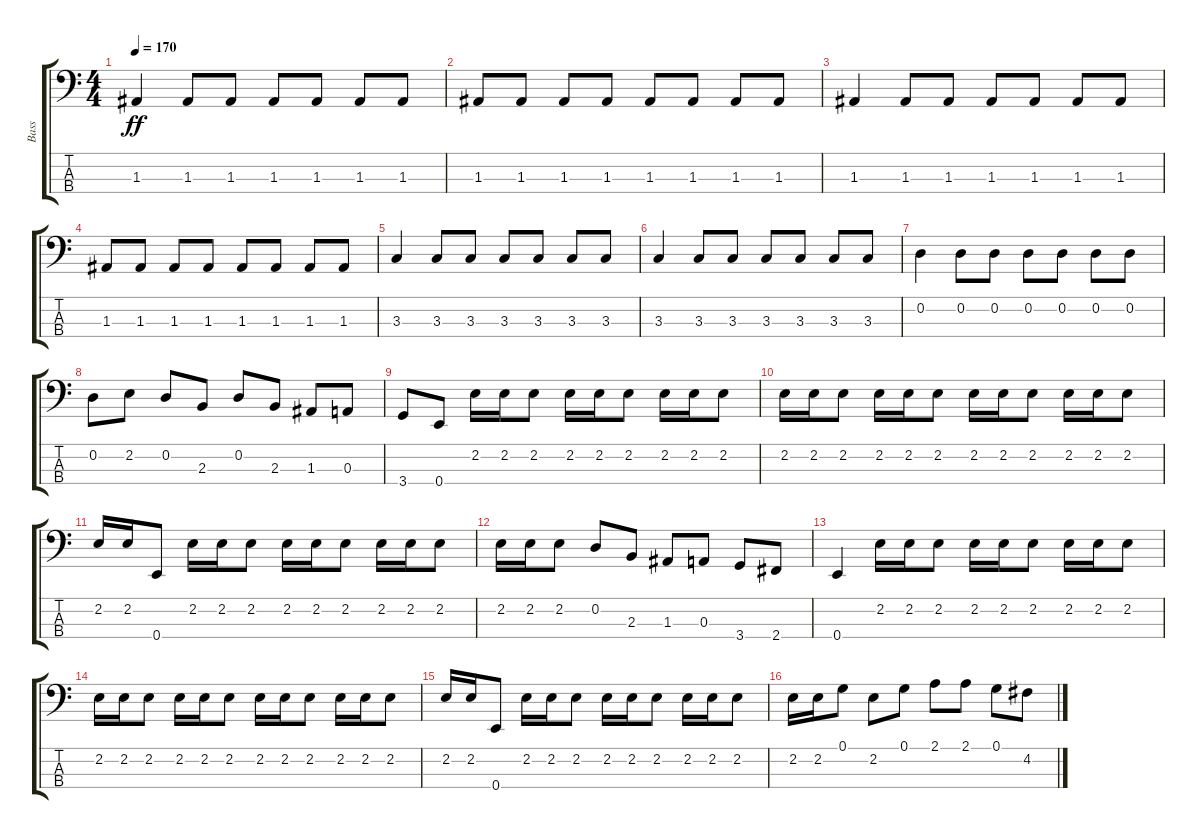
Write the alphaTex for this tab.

\track ("Bass" "Bass") {instrument electricbassfinger}
\staff {score tabs}
\tuning (G2 D2 A1 E1) {hide}
\ts (4 4)
\tempo 170
\clef f4
\ks c
1.3.4{dy ff} 1.3.8 1.3.8 1.3.8 1.3.8 1.3.8 1.3.8 |
1.3.8 1.3.8 1.3.8 1.3.8 1.3.8 1.3.8 1.3.8 1.3.8 |
1.3.4 1.3.8 1.3.8 1.3.8 1.3.8 1.3.8 1.3.8 |
1.3.8 1.3.8 1.3.8 1.3.8 1.3.8 1.3.8 1.3.8 1.3.8 |
3.3.4 3.3.8 3.3.8 3.3.8 3.3.8 3.3.8 3.3.8 |
3.3.4 3.3.8 3.3.8 3.3.8 3.3.8 3.3.8 3.3.8 |
0.2.4 0.2.8 0.2.8 0.2.8 0.2.8 0.2.8 0.2.8 |
0.2.8 2.2.8 0.2.8 2.3.8 0.2.8 2.3.8 1.3.8 0.3.8 |
3.4.8 0.4.8 2.2.16 2.2.16 2.2.8 2.2.16 2.2.16 2.2.8 2.2.16 2.2.16 2.2.8 |
2.2.16 2.2.16 2.2.8 2.2.16 2.2.16 2.2.8 2.2.16 2.2.16 2.2.8 2.2.16 2.2.16 2.2.8 |
2.2.16 2.2.16 0.4.8 2.2.16 2.2.16 2.2.8 2.2.16 2.2.16 2.2.8 2.2.16 2.2.16 2.2.8 |
2.2.16 2.2.16 2.2.8 0.2.8 2.3.8 1.3.8 0.3.8 3.4.8 2.4.8 |
0.4.4 2.2.16 2.2.16 2.2.8 2.2.16 2.2.16 2.2.8 2.2.16 2.2.16 2.2.8 |
2.2.16 2.2.16 2.2.8 2.2.16 2.2.16 2.2.8 2.2.16 2.2.16 2.2.8 2.2.16 2.2.16 2.2.8 |
2.2.16 2.2.16 0.4.8 2.2.16 2.2.16 2.2.8 2.2.16 2.2.16 2.2.8 2.2.16 2.2.16 2.2.8 |
2.2.16 2.2.16 0.1.8 2.2.8 0.1.8 2.1.8 2.1.8 0.1.8 4.2.8
